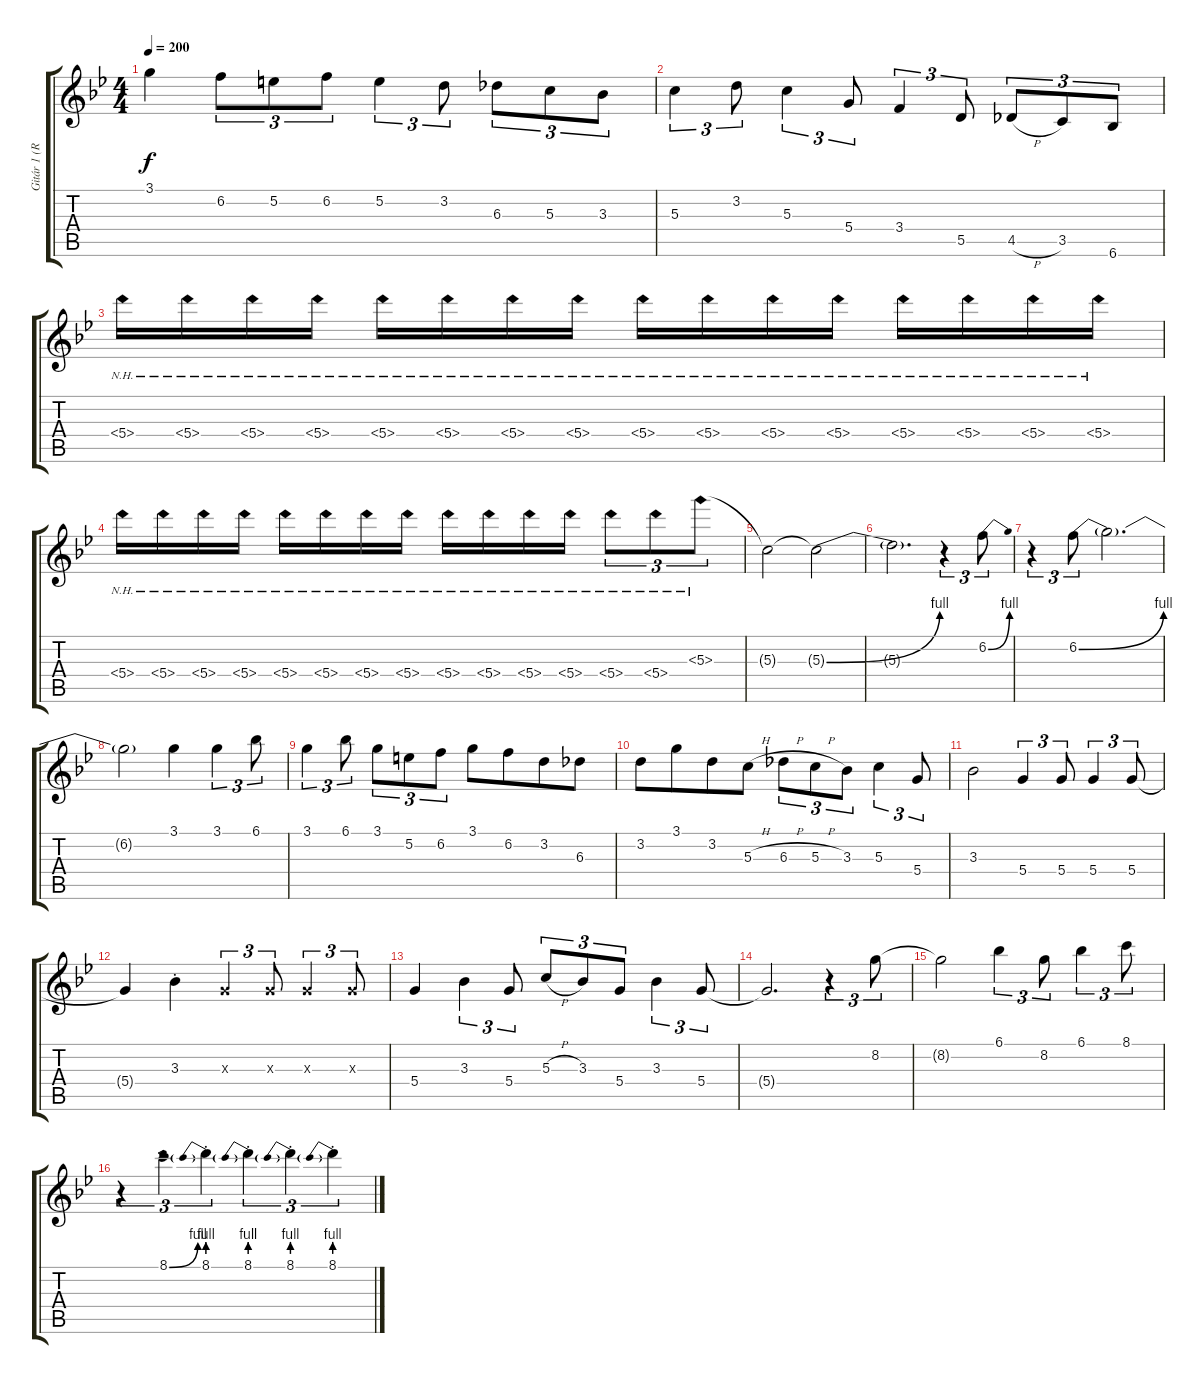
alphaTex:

\track ("Gitár 1 (Ritchie Blackmore)" "Gitár 1 (R") {instrument distortionguitar}
\staff {score tabs}
\tuning (E4 B3 G3 D3 A2 E2) {hide}
\ts (4 4)
\tempo 200
\clef g2
\ks bb
3.1{t}.4{dy f} 6.2.8{tu (3 2)} 5.2.8{tu (3 2)} 6.2.8{tu (3 2)} 5.2.4{tu (3 2)} 3.2.8{tu (3 2)} 6.3.8{tu (3 2)} 5.3.8{tu (3 2)} 3.3.8{tu (3 2)} |
5.3.4{tu (3 2)} 3.2.8{tu (3 2)} 5.3.4{tu (3 2)} 5.4.8{tu (3 2)} 3.4.4{tu (3 2)} 5.5.8{tu (3 2)} 4.5{h}.8{tu (3 2)} 3.5.8{tu (3 2)} 6.6.8{tu (3 2)} |
5.4{nh}.16 5.4{nh}.16 5.4{nh}.16 5.4{nh}.16 5.4{nh}.16 5.4{nh}.16 5.4{nh}.16 5.4{nh}.16 5.4{nh}.16 5.4{nh}.16 5.4{nh}.16 5.4{nh}.16 5.4{nh}.16 5.4{nh}.16 5.4{nh}.16 5.4{nh}.16 |
5.4{nh}.16 5.4{nh}.16 5.4{nh}.16 5.4{nh}.16 5.4{nh}.16 5.4{nh}.16 5.4{nh}.16 5.4{nh}.16 5.4{nh}.16 5.4{nh}.16 5.4{nh}.16 5.4{nh}.16 5.4{nh}.8{tu (3 2)} 5.4{nh}.8{tu (3 2)} 5.3{nh}.8{tu (3 2)} |
5.3{t}.2 5.3{be (bend 0 0 60 4) t}.2 |
5.3{t}.2{d} r.4{tu (3 2)} 6.2{be (bend 0 0 60 4)}.8{tu (3 2)} |
r.4{tu (3 2)} 6.2{be (bend 0 0 60 4)}.8{tu (3 2)} 6.2{t}.2{d} |
6.2{t}.2 3.1.4 3.1.4{tu (3 2)} 6.1.8{tu (3 2)} |
3.1.4{tu (3 2)} 6.1.8{tu (3 2)} 3.1.8{tu (3 2)} 5.2.8{tu (3 2)} 6.2.8{tu (3 2)} 3.1.8 6.2.8{beam merge} 3.2.8 6.3.8 |
3.2.8 3.1.8{beam merge} 3.2.8 5.3{h}.8 6.3{h}.8{tu (3 2)} 5.3{h}.8{tu (3 2)} 3.3.8{tu (3 2)} 5.3.4{tu (3 2)} 5.4.8{tu (3 2)} |
3.3.2 5.4.4{tu (3 2)} 5.4.8{tu (3 2)} 5.4.4{tu (3 2)} 5.4.8{tu (3 2)} |
5.4{t}.4 3.3{st}.4 0.3{x}.4{tu (3 2)} 0.3{x}.8{tu (3 2)} 0.3{x}.4{tu (3 2)} 0.3{x}.8{tu (3 2)} |
5.4.4 3.3.4{tu (3 2)} 5.4.8{tu (3 2)} 5.3{h}.8{tu (3 2)} 3.3.8{tu (3 2)} 5.4.8{tu (3 2)} 3.3.4{tu (3 2)} 5.4.8{tu (3 2)} |
5.4{t}.2{d} r.4{tu (3 2)} 8.2.8{tu (3 2)} |
8.2{t}.2 6.1.4{tu (3 2)} 8.2.8{tu (3 2)} 6.1.4{tu (3 2)} 8.1.8{tu (3 2)} |
r.4{tu (3 2)} 8.1{be (bend 0 0 60 4) st}.4{tu (3 2)} 8.1{be (prebend 0 4 60 4) st}.4{tu (3 2)} 8.1{be (prebend 0 4 60 4) st}.4{tu (3 2)} 8.1{be (prebend 0 4 60 4) st}.4{tu (3 2)} 8.1{be (prebend 0 4 60 4) st}.4{tu (3 2)}
